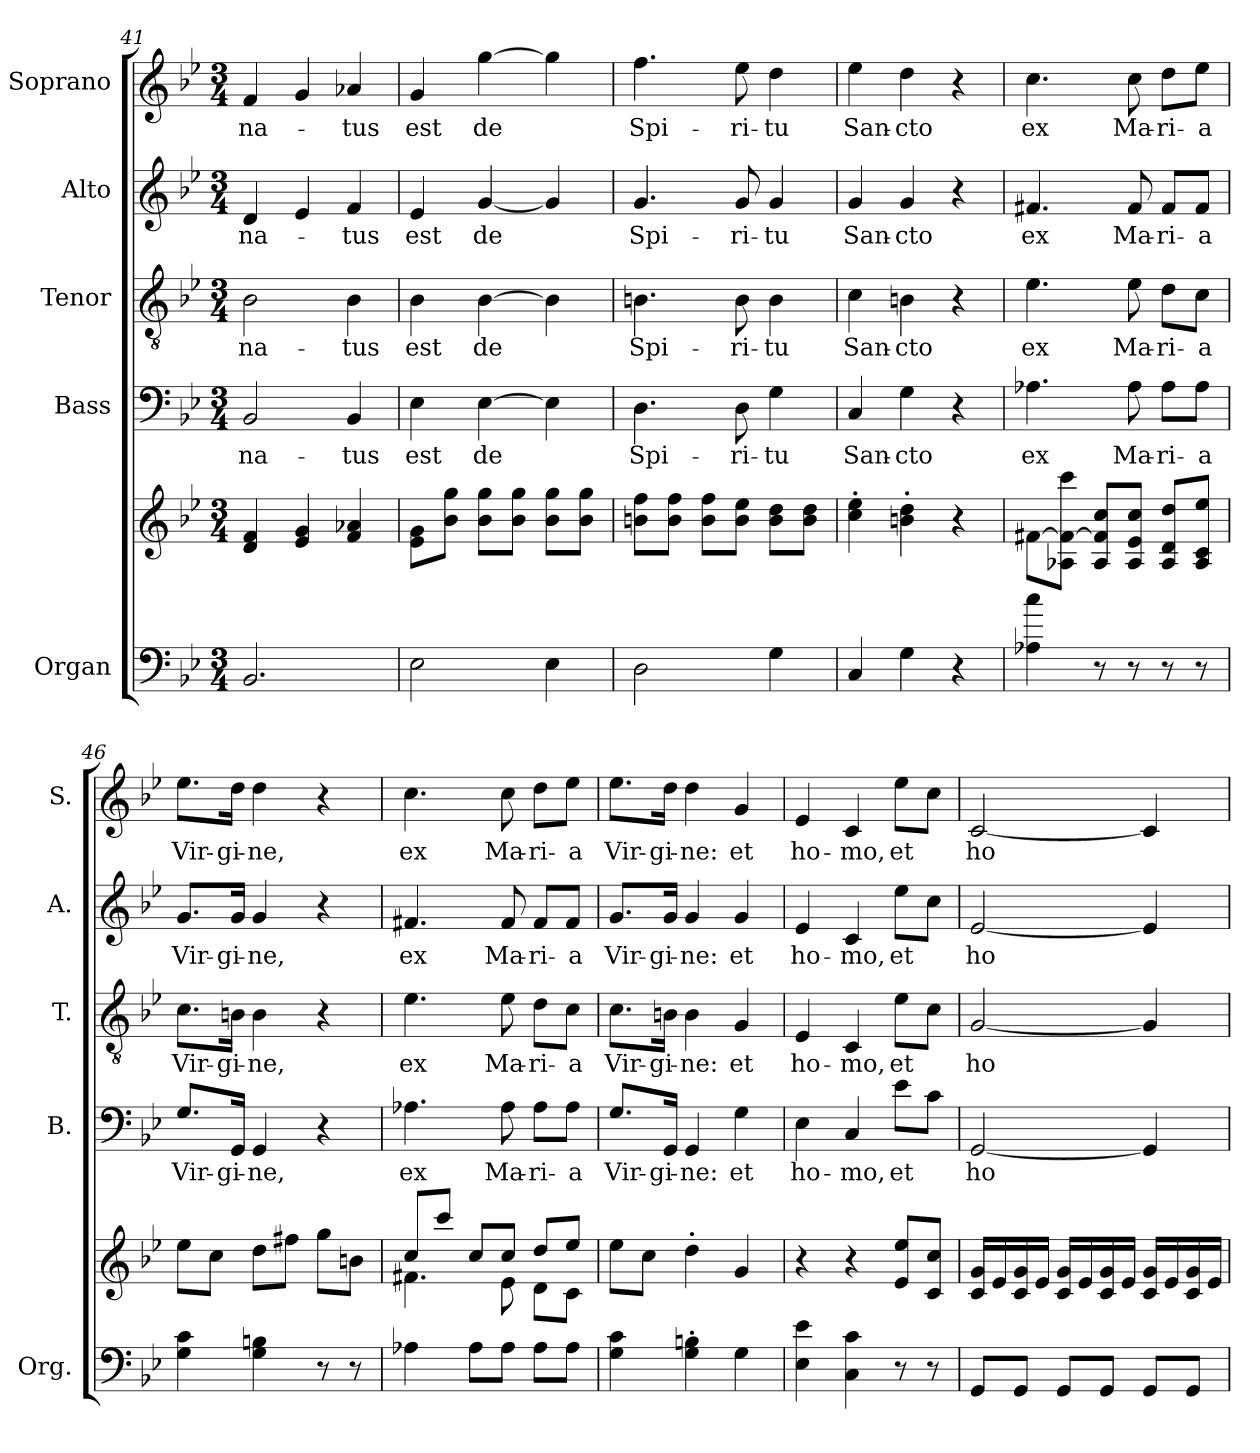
**kern	**kern	**kern	**text	**kern	**text	**kern	**text	**kern	**text
*part5	*part5	*part4	*part4	*part3	*part3	*part2	*part2	*part1	*part1
*staff6	*staff5	*staff4	*staff4	*staff3	*staff3	*staff2	*staff2	*staff1	*staff1
*I"Organ	*	*I"Bass	*	*I"Tenor	*	*I"Alto	*	*I"Soprano	*
*I'Org.	*	*I'B.	*	*I'T.	*	*I'A.	*	*I'S.	*
*clefF4	*clefG2	*clefF4	*	*clefGv2	*	*clefG2	*	*clefG2	*
*k[b-e-]	*k[b-e-]	*k[b-e-]	*	*k[b-e-]	*	*k[b-e-]	*	*k[b-e-]	*
*M3/4	*M3/4	*M3/4	*	*M3/4	*	*M3/4	*	*M3/4	*
=41	=41	=41	=41	=41	=41	=41	=41	=41	=41
!	!	!	!LO:LY:b	!	!LO:LY:b	!	!LO:LY:b	!	!LO:LY:b
2.BB-/	4d/ 4f/	2BB-/	-na-	2B-\	-na-	4d/	-na-	4f/	-na-
.	4e-/ 4g/	.	.	.	.	4e-/	.	4g/	.
!	!	!	!LO:LY:b	!	!LO:LY:b	!	!LO:LY:b	!	!LO:LY:b
.	4f/ 4a-X/	4BB-/	-tus	4B-\	-tus	4f/	-tus	4a-X/	-tus
=42	=42	=42	=42	=42	=42	=42	=42	=42	=42
!	!	!	!LO:LY:b	!	!LO:LY:b	!	!LO:LY:b	!	!LO:LY:b
2E-\	8e-\ 8g\L	4E-\	est	4B-\	est	4e-/	est	4g/	est
.	8b-\ 8gg\J	.	.	.	.	.	.	.	.
!	!	!	!LO:LY:b	!	!LO:LY:b	!	!LO:LY:b	!	!LO:LY:b
.	8b-\ 8gg\L	[4E-\	de	[4B-\	de	[4g/	de	[4gg\	de
.	8b-\ 8gg\J	.	.	.	.	.	.	.	.
4E-\	8b-\ 8gg\L	4E-\]	.	4B-\]	.	4g/]	.	4gg\]	.
.	8b-\ 8gg\J	.	.	.	.	.	.	.	.
=43	=43	=43	=43	=43	=43	=43	=43	=43	=43
!	!	!	!LO:LY:b	!	!LO:LY:b	!	!LO:LY:b	!	!LO:LY:b
2D\	8bn\ 8ff\L	4.D\	Spi-	4.Bn\	Spi-	4.g/	Spi-	4.ff\	Spi-
.	8b\ 8ff\J	.	.	.	.	.	.	.	.
.	8b\ 8ff\L	.	.	.	.	.	.	.	.
!	!	!	!LO:LY:b	!	!LO:LY:b	!	!LO:LY:b	!	!LO:LY:b
.	8b\ 8ee-\J	8D\	-ri-	8B\	-ri-	8g/	-ri-	8ee-\	-ri-
!	!	!	!LO:LY:b	!	!LO:LY:b	!	!LO:LY:b	!	!LO:LY:b
4G\	8b\ 8dd\L	4G\	-tu	4B\	-tu	4g/	-tu	4dd\	-tu
.	8b\ 8dd\J	.	.	.	.	.	.	.	.
=44	=44	=44	=44	=44	=44	=44	=44	=44	=44
!	!	!	!LO:LY:b	!	!LO:LY:b	!	!LO:LY:b	!	!LO:LY:b
4C/	4cc\' 4ee-\'	4C/	San-	4c\	San-	4g/	San-	4ee-\	San-
!	!	!	!LO:LY:b	!	!LO:LY:b	!	!LO:LY:b	!	!LO:LY:b
4G\	4bn\' 4dd\'	4G\	-cto	4Bn\	-cto	4g/	-cto	4dd\	-cto
4r	4r	4r	.	4r	.	4r	.	4r	.
!!LO:LB:g=z
=45	=45	=45	=45	=45	=45	=45	=45	=45	=45
!	!	!	!LO:LY:b	!	!LO:LY:b	!	!LO:LY:b	!	!LO:LY:b
4A-X\ 4cc\	[8f#X\L	4.A-X\	ex	4.e-\	ex	4.f#X/	ex	4.cc\	ex
.	8A-X\ 8f#\_ 8ccc\J	.	.	.	.	.	.	.	.
8r	8A-/ 8f#/] 8cc/L	.	.	.	.	.	.	.	.
!	!	!	!LO:LY:b	!	!LO:LY:b	!	!LO:LY:b	!	!LO:LY:b
8r	8A-/ 8e-/ 8cc/J	8A-\	Ma-	8e-\	Ma-	8f#/	Ma-	8cc\	Ma-
!	!	!	!LO:LY:b	!	!LO:LY:b	!	!LO:LY:b	!	!LO:LY:b
8r	8A-/ 8d/ 8dd/L	8A-\L	-ri-	8d\L	-ri-	8f#/L	-ri-	8dd\L	-ri-
!	!	!	!LO:LY:b	!	!LO:LY:b	!	!LO:LY:b	!	!LO:LY:b
8r	8A-/ 8c/ 8ee-/J	8A-\J	-a	8c\J	-a	8f#/J	-a	8ee-\J	-a
=46	=46	=46	=46	=46	=46	=46	=46	=46	=46
!	!	!	!LO:LY:b	!	!LO:LY:b	!	!LO:LY:b	!	!LO:LY:b
4G\ 4c\	8ee-\L	8.G/L	Vir-	8.c\L	Vir-	8.g/L	Vir-	8.ee-\L	Vir-
.	8cc\J	.	.	.	.	.	.	.	.
!	!	!	!LO:LY:b	!	!LO:LY:b	!	!LO:LY:b	!	!LO:LY:b
.	.	16GG/Jk	-gi-	16Bn\Jk	-gi-	16g/Jk	-gi-	16dd\Jk	-gi-
!	!	!	!LO:LY:b	!	!LO:LY:b	!	!LO:LY:b	!	!LO:LY:b
4G\ 4Bn\	8dd\L	4GG/	-ne,	4B\	-ne,	4g/	-ne,	4dd\	-ne,
.	8ff#X\J	.	.	.	.	.	.	.	.
8r	8gg\L	4r	.	4r	.	4r	.	4r	.
8r	8bn\J	.	.	.	.	.	.	.	.
=47	=47	=47	=47	=47	=47	=47	=47	=47	=47
*	*^	*	*	*	*	*	*	*	*
!	!	!	!	!LO:LY:b	!	!LO:LY:b	!	!LO:LY:b	!	!LO:LY:b
4A-X\	8cc/L	4.f#X\	4.A-X\	ex	4.e-\	ex	4.f#X/	ex	4.cc\	ex
.	8ccc/J	.	.	.	.	.	.	.	.	.
8A-\L	8cc/L	.	.	.	.	.	.	.	.	.
!	!	!	!	!LO:LY:b	!	!LO:LY:b	!	!LO:LY:b	!	!LO:LY:b
8A-\J	8cc/J	8e-\	8A-\	Ma-	8e-\	Ma-	8f#/	Ma-	8cc\	Ma-
!	!	!	!	!LO:LY:b	!	!LO:LY:b	!	!LO:LY:b	!	!LO:LY:b
8A-\L	8dd/L	8d\L	8A-\L	-ri-	8d\L	-ri-	8f#/L	-ri-	8dd\L	-ri-
!	!	!	!	!LO:LY:b	!	!LO:LY:b	!	!LO:LY:b	!	!LO:LY:b
8A-\J	8ee-/J	8c\J	8A-\J	-a	8c\J	-a	8f#/J	-a	8ee-\J	-a
=48	=48	=48	=48	=48	=48	=48	=48	=48	=48	=48
!	!	!	!	!LO:LY:b	!	!LO:LY:b	!	!LO:LY:b	!	!LO:LY:b
*	*v	*v	*	*	*	*	*	*	*	*
4G\ 4c\	8ee-\L	8.G/L	Vir-	8.c\L	Vir-	8.g/L	Vir-	8.ee-\L	Vir-
.	8cc\J	.	.	.	.	.	.	.	.
!	!	!	!LO:LY:b	!	!LO:LY:b	!	!LO:LY:b	!	!LO:LY:b
.	.	16GG/Jk	-gi-	16Bn\Jk	-gi-	16g/Jk	-gi-	16dd\Jk	-gi-
!	!	!	!LO:LY:b	!	!LO:LY:b	!	!LO:LY:b	!	!LO:LY:b
4G\' 4Bn\'	4dd'\	4GG/	-ne:	4B\	-ne:	4g/	-ne:	4dd\	-ne:
!	!	!	!LO:LY:b	!	!LO:LY:b	!	!LO:LY:b	!	!LO:LY:b
4G\	4g/	4G\	et	4G/	et	4g/	et	4g/	et
=49	=49	=49	=49	=49	=49	=49	=49	=49	=49
!	!	!	!LO:LY:b	!	!LO:LY:b	!	!LO:LY:b	!	!LO:LY:b
4E-\ 4e-\	4r	4E-\	ho-	4E-/	ho-	4e-/	ho-	4e-/	ho-
!	!	!	!LO:LY:b	!	!LO:LY:b	!	!LO:LY:b	!	!LO:LY:b
4C\ 4c\	4r	4C/	-mo,	4C/	-mo,	4c/	-mo,	4c/	-mo,
!	!	!	!LO:LY:b	!	!LO:LY:b	!	!LO:LY:b	!	!LO:LY:b
8r	8e-/ 8ee-/L	8e-\L	-et	8e-\L	-et	8ee-\L	-et	8ee-\L	-et
8r	8c/ 8cc/J	8c\J	.	8c\J	.	8cc\J	.	8cc\J	.
=50	=50	=50	=50	=50	=50	=50	=50	=50	=50
!	!	!	!LO:LY:b	!	!LO:LY:b	!	!LO:LY:b	!	!LO:LY:b
8GG/L	16c/ 16g/LL	[2GG/	ho	[2G/	ho	[2e-/	ho	[2c/	ho
.	16e-/	.	.	.	.	.	.	.	.
8GG/J	16c/ 16g/	.	.	.	.	.	.	.	.
.	16e-/JJ	.	.	.	.	.	.	.	.
8GG/L	16c/ 16g/LL	.	.	.	.	.	.	.	.
.	16e-/	.	.	.	.	.	.	.	.
8GG/J	16c/ 16g/	.	.	.	.	.	.	.	.
.	16e-/JJ	.	.	.	.	.	.	.	.
8GG/L	16c/ 16g/LL	4GG/]	.	4G/]	.	4e-/]	.	4c/]	.
.	16e-/	.	.	.	.	.	.	.	.
8GG/J	16c/ 16g/	.	.	.	.	.	.	.	.
.	16e-/JJ	.	.	.	.	.	.	.	.
=	=	=	=	=	=	=	=	=	=
*-	*-	*-	*-	*-	*-	*-	*-	*-	*-
